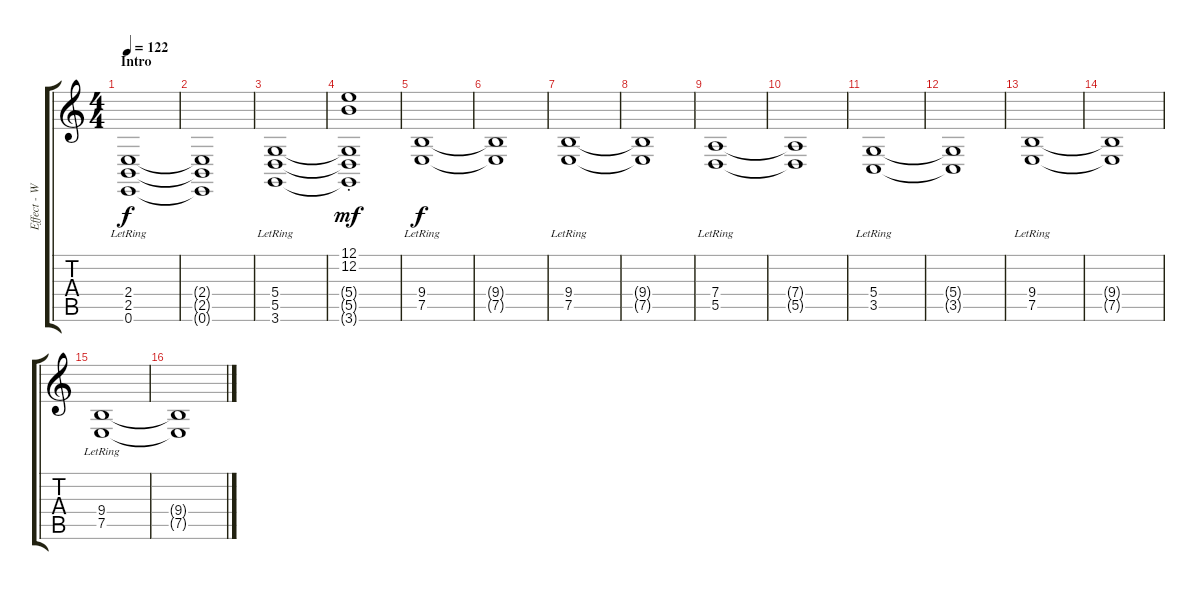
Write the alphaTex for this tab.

\track ("Effect - Waves" "Effect - W") {instrument seashore}
\staff {score tabs}
\tuning (E4 B3 G3 D3 A2 E2) {hide}
\ts (4 4)
\section ("" "Intro")
\tempo 122
\clef g2
\ks c
(2.4{lr} 2.5{lr} 0.6{lr}).1{dy f volume 8 instrument seashore} |
(2.4{t} 2.5{t} 0.6{t}).1 |
(5.4{lr} 5.5{lr} 3.6{lr}).1 |
(12.1{st} 12.2{st} 5.4{t} 5.5{t} 3.6{t}).1{dy mf} |
(9.4{lr} 7.5{lr}).1{dy f} |
(9.4{t} 7.5{t}).1 |
(9.4{lr} 7.5{lr}).1 |
(9.4{t} 7.5{t}).1 |
(7.4{lr} 5.5{lr}).1 |
(7.4{t} 5.5{t}).1 |
(5.4{lr} 3.5{lr}).1 |
(5.4{t} 3.5{t}).1 |
(9.4{lr} 7.5{lr}).1 |
(9.4{t} 7.5{t}).1 |
(9.4{lr} 7.5{lr}).1 |
(9.4{t} 7.5{t}).1
